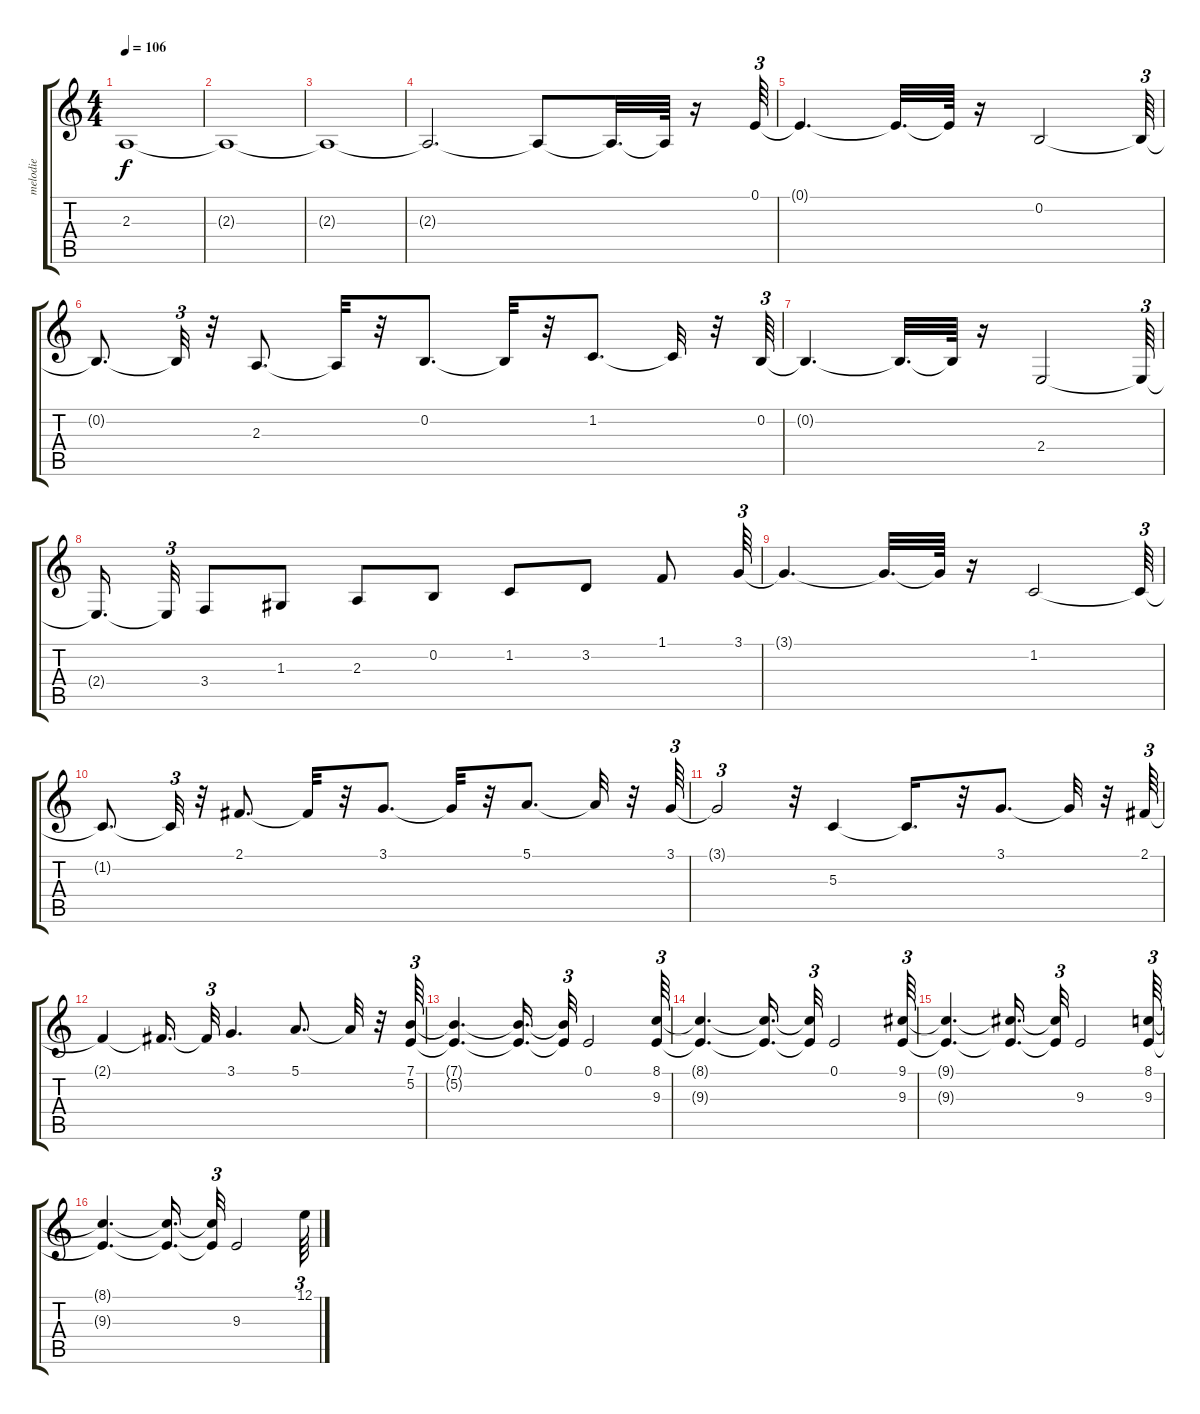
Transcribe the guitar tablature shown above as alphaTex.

\track ("melodie" "melodie") {instrument synthstrings1}
\staff {score tabs}
\tuning (E4 B3 G3 D3 A2 E2) {hide}
\ts (4 4)
\tempo 106
\clef g2
\ks c
2.3{t}.1{dy f} |
2.3{t}.1 |
2.3{t}.1 |
2.3{t}.2{d} 2.3{t}.8 2.3{t}.32{d} 2.3{t}.64 r.16 0.1.64{tu (3 2)} |
0.1{t}.4{d} 0.1{t}.32{d} 0.1{t}.64 r.16 0.2.2 0.2{t}.64{tu (3 2)} |
0.2{t}.8{d} 0.2{t}.32{tu (3 2)} r.32 2.3.8{d} 2.3{t}.32 r.32 0.2.8{d} 0.2{t}.32 r.32 1.2.8{d} 1.2{t}.32 r.32 0.2.64{tu (3 2)} |
0.2{t}.4{d} 0.2{t}.32{d} 0.2{t}.64 r.16 2.4.2 2.4{t}.64{tu (3 2)} |
2.4{t}.16{d} 2.4{t}.32{tu (3 2)} 3.4.8 1.3.8 2.3.8 0.2.8 1.2.8 3.2.8 1.1.8 3.1.64{tu (3 2)} |
3.1{t}.4{d} 3.1{t}.32{d} 3.1{t}.64 r.16 1.2.2 1.2{t}.64{tu (3 2)} |
1.2{t}.8{d} 1.2{t}.32{tu (3 2)} r.32 2.1.8{d} 2.1{t}.32 r.32 3.1.8{d} 3.1{t}.32 r.32 5.1.8{d} 5.1{t}.32 r.32 3.1.64{tu (3 2)} |
3.1{t}.2{tu (3 2)} r.32 5.3.4 5.3{t}.16{d} r.32 3.1.8{d} 3.1{t}.32 r.32 2.1.64{tu (3 2)} |
2.1{t}.4 2.1{t}.16{d} 2.1{t}.32{tu (3 2)} 3.1.4{d} 5.1.8{d} 5.1{t}.32 r.32 (7.1 5.2).64{tu (3 2)} |
(7.1{t} 5.2{t}).4{d} (7.1{t} 5.2{t}).16{d} (7.1{t} 5.2{t}).32{tu (3 2)} 0.1.2 (8.1 9.3).64{tu (3 2)} |
(8.1{t} 9.3{t}).4{d} (8.1{t} 9.3{t}).16{d} (8.1{t} 9.3{t}).32{tu (3 2)} 0.1.2 (9.1 9.3).64{tu (3 2)} |
(9.1{t} 9.3{t}).4{d} (9.1{t} 9.3{t}).16{d} (9.1{t} 9.3{t}).32{tu (3 2)} 9.3.2 (8.1 9.3).64{tu (3 2)} |
(8.1{t} 9.3{t}).4{d} (8.1{t} 9.3{t}).16{d} (8.1{t} 9.3{t}).32{tu (3 2)} 9.3.2 12.1.64{tu (3 2)}
